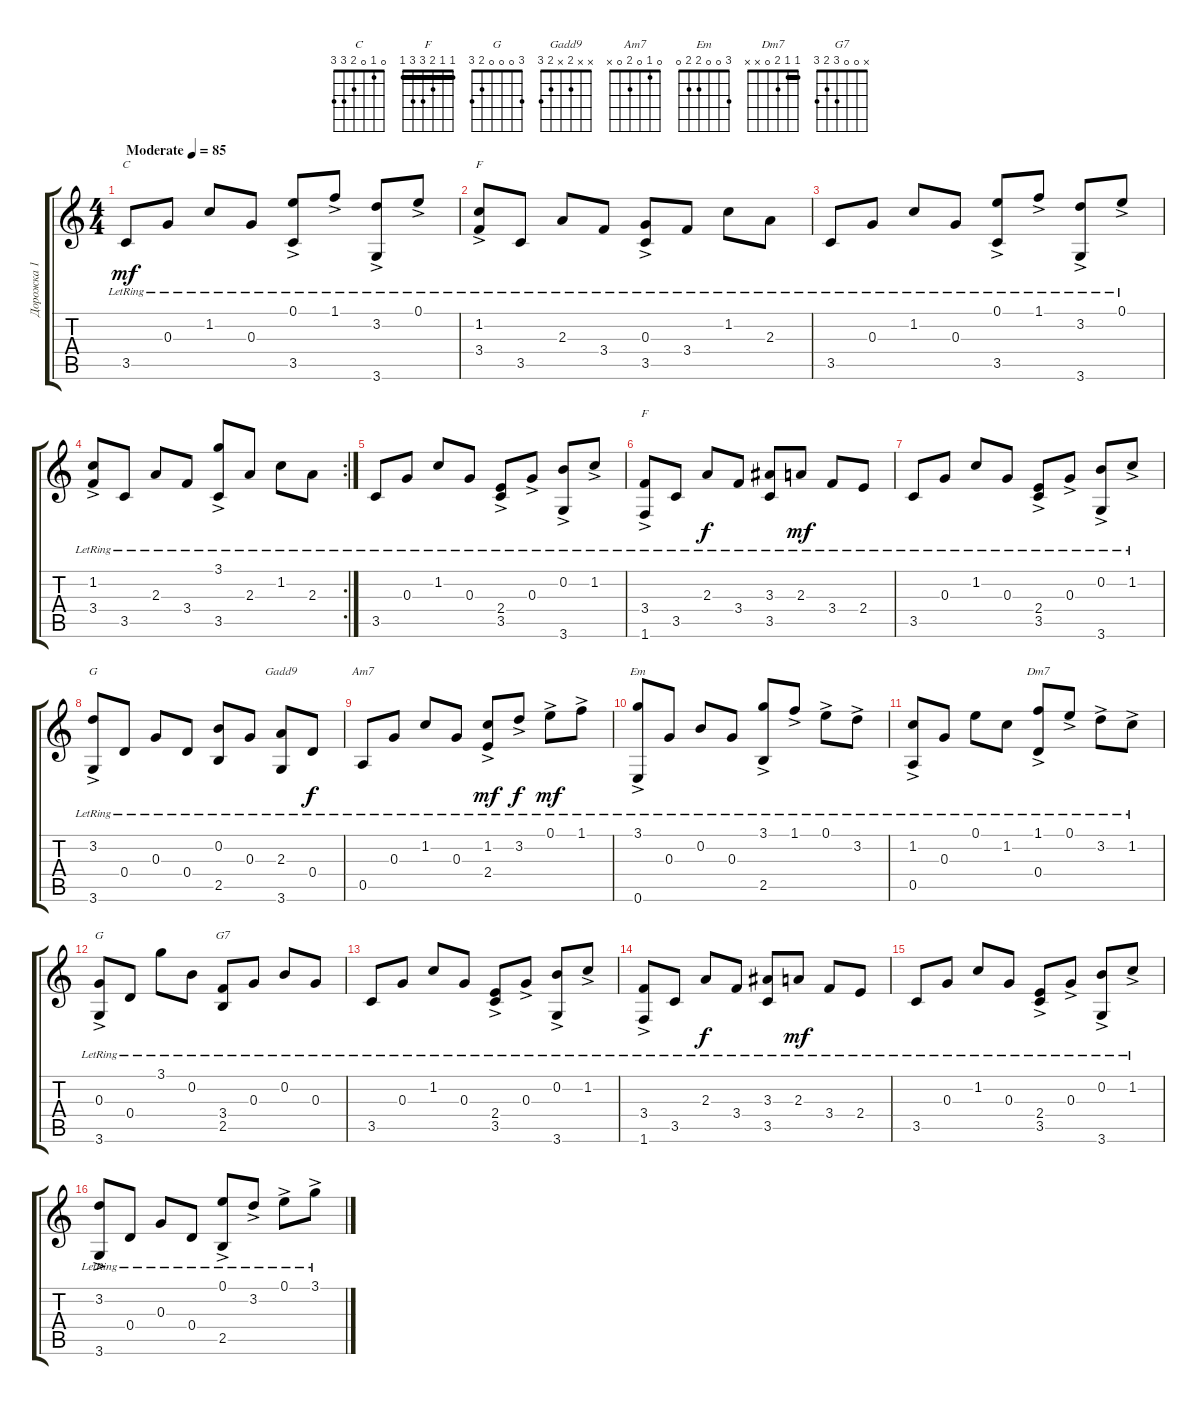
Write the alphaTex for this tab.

\track ("Дорожка 1" "Дорожка 1") {instrument acousticguitarnylon}
\staff {score tabs}
\tuning (E4 B3 G3 D3 A2 E2) {hide}
\chord ("C" 0 1 0 2 3 3)
\chord ("F" x 1 2 3 3 x)
\chord ("F" 1 1 2 3 3 1) {barre 1}
\chord ("G" x 3 0 0 2 3)
\chord ("Gadd9" x x 2 x 2 3)
\chord ("Am7" 0 1 0 2 0 x)
\chord ("Em" 3 0 0 2 2 0)
\chord ("Dm7" 1 1 2 0 x x) {barre 1}
\chord ("G" 3 0 0 0 2 3)
\chord ("G7" x 0 0 3 2 3)
\ts (4 4)
\tempo (85 "Moderate")
\clef g2
\ks c
3.5{lr}.8{ch "C" dy mf instrument acousticguitarnylon} 0.3{lr}.8 1.2{lr}.8 0.3{lr}.8 (0.1{ac lr} 3.5{ac}).8 1.1{ac lr}.8 (3.2{ac lr} 3.6{ac}).8 0.1{ac lr}.8 |
(1.2{ac lr} 3.4{ac lr}).8{ch "F"} 3.5{lr}.8 2.3{lr}.8 3.4{lr}.8 (0.3{ac lr} 3.5{ac}).8 3.4{lr}.8 1.2{lr}.8 2.3{lr}.8 |
3.5{lr}.8 0.3{lr}.8 1.2{lr}.8 0.3{lr}.8 (0.1{ac lr} 3.5{ac}).8 1.1{ac lr}.8 (3.2{ac lr} 3.6{ac}).8 0.1{ac lr}.8 |
\rc 2
(1.2{ac lr} 3.4{ac lr}).8 3.5{lr}.8 2.3{lr}.8 3.4{lr}.8 (3.1{ac lr} 3.5{ac}).8 2.3{lr}.8 1.2{lr}.8 2.3{lr}.8 |
3.5{lr}.8 0.3{lr}.8 1.2{lr}.8 0.3{lr}.8 (2.4{ac lr} 3.5).8 0.3{ac lr}.8 (0.2{ac lr} 3.6).8 1.2{ac lr}.8 |
(3.4{ac lr} 1.6{lr}).8{ch "F"} 3.5{lr}.8 2.3{lr}.8{dy f} 3.4{lr}.8 (3.3{lr} 3.5{lr}).8 2.3{lr}.8{dy mf} 3.4{lr}.8 2.4{lr}.8 |
3.5{lr}.8 0.3{lr}.8 1.2{lr}.8 0.3{lr}.8 (2.4{ac lr} 3.5).8 0.3{ac lr}.8 (0.2{ac lr} 3.6).8 1.2{ac lr}.8 |
(3.2{ac lr} 3.6).8{ch "G"} 0.4{lr}.8 0.3{lr}.8 0.4{lr}.8 (0.2 2.5{lr}).8 0.3{lr}.8 (2.3{lr} 3.6{lr}).8{ch "Gadd9"} 0.4{lr}.8{dy f} |
0.5{lr}.8{ch "Am7"} 0.3{lr}.8 1.2{lr}.8 0.3{lr}.8 (1.2{ac lr} 2.4).8{dy mf} 3.2{ac lr}.8{dy f} 0.1{ac lr}.8{dy mf} 1.1{ac lr}.8 |
(3.1{ac lr} 0.6{lr}).8{ch "Em"} 0.3{lr}.8 0.2{lr}.8 0.3{lr}.8 (3.1{ac lr} 2.5{lr}).8 1.1{ac lr}.8 0.1{ac lr}.8 3.2{ac lr}.8 |
(1.2{ac lr} 0.5{lr}).8 0.3{lr}.8 0.1{lr}.8 1.2{lr}.8 (1.1{ac lr} 0.4{lr}).8{ch "Dm7"} 0.1{ac lr}.8 3.2{ac lr}.8 1.2{ac lr}.8 |
(0.3{ac lr} 3.6{lr}).8{ch "G"} 0.4{lr}.8 3.1{lr}.8 0.2{lr}.8 (3.4{lr} 2.5{lr}).8{ch "G7"} 0.3{lr}.8 0.2{lr}.8 0.3{lr}.8 |
3.5{lr}.8 0.3{lr}.8 1.2{lr}.8 0.3{lr}.8 (2.4{ac lr} 3.5).8 0.3{ac lr}.8 (0.2{ac lr} 3.6).8 1.2{ac lr}.8 |
(3.4{ac lr} 1.6{lr}).8 3.5{lr}.8 2.3{lr}.8{dy f} 3.4{lr}.8 (3.3{lr} 3.5{lr}).8 2.3{lr}.8{dy mf} 3.4{lr}.8 2.4{lr}.8 |
3.5{lr}.8 0.3{lr}.8 1.2{lr}.8 0.3{lr}.8 (2.4{ac lr} 3.5).8 0.3{ac lr}.8 (0.2{ac lr} 3.6).8 1.2{ac lr}.8 |
(3.2{ac lr} 3.6).8 0.4{lr}.8 0.3{lr}.8 0.4{lr}.8 (0.1{ac lr} 2.5).8 3.2{ac lr}.8 0.1{ac lr}.8 3.1{ac lr}.8
